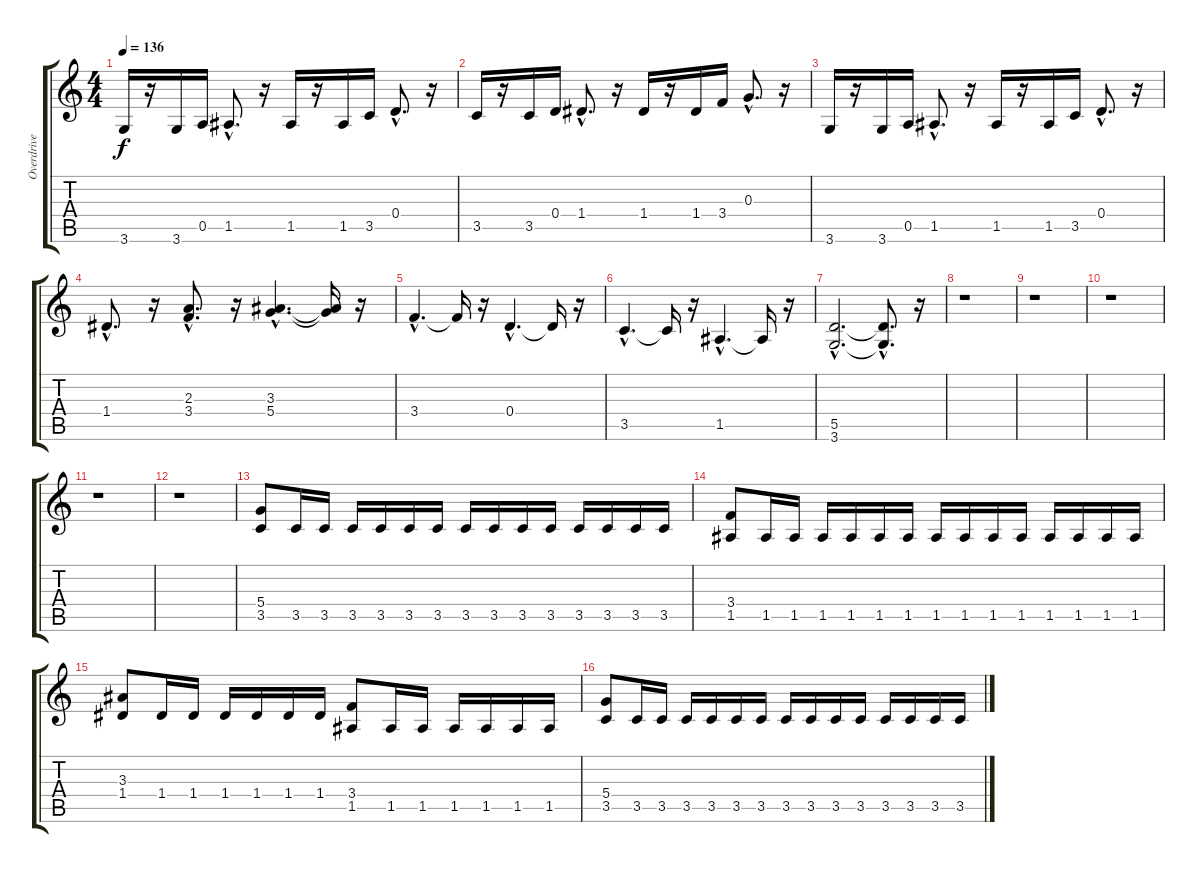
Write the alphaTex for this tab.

\track ("Overdrive guitar -1" "Overdrive ") {instrument distortionguitar}
\staff {score tabs}
\tuning (E4 B3 G3 D3 A2 E2) {hide}
\ts (4 4)
\tempo 136
\clef g2
\ks c
3.6.16{dy f} r.16 3.6.16 0.5.16 1.5{hac}.8{d} r.16 1.5.16 r.16 1.5.16 3.5.16 0.4{hac}.8{d} r.16 |
3.5.16 r.16 3.5.16 0.4.16 1.4{hac}.8{d} r.16 1.4.16 r.16 1.4.16 3.4.16 0.3{hac}.8{d} r.16 |
3.6.16 r.16 3.6.16 0.5.16 1.5{hac}.8{d} r.16 1.5.16 r.16 1.5.16 3.5.16 0.4{hac}.8{d} r.16 |
1.4{hac}.8{d} r.16 (2.3{hac} 3.4{hac}).8{d} r.16 (3.3{hac} 5.4{hac}).4{d} (3.3{t} 5.4{t}).16 r.16 |
3.4{hac}.4{d} 3.4{t}.16 r.16 0.4{hac}.4{d} 0.4{t}.16 r.16 |
3.5{hac}.4{d} 3.5{t}.16 r.16 1.5{hac}.4{d} 1.5{t}.16 r.16 |
(5.5{hac} 3.6{hac}).2{d} (5.5{hac t} 3.6{hac t}).8{d} r.16 |
r.1 |
r.1 |
r.1 |
r.1 |
r.1 |
(5.4 3.5).8 3.5.16 3.5.16 3.5.16 3.5.16 3.5.16 3.5.16 3.5.16 3.5.16 3.5.16 3.5.16 3.5.16 3.5.16 3.5.16 3.5.16 |
(3.4 1.5).8 1.5.16 1.5.16 1.5.16 1.5.16 1.5.16 1.5.16 1.5.16 1.5.16 1.5.16 1.5.16 1.5.16 1.5.16 1.5.16 1.5.16 |
(3.3 1.4).8 1.4.16 1.4.16 1.4.16 1.4.16 1.4.16 1.4.16 (3.4 1.5).8 1.5.16 1.5.16 1.5.16 1.5.16 1.5.16 1.5.16 |
(5.4 3.5).8 3.5.16 3.5.16 3.5.16 3.5.16 3.5.16 3.5.16 3.5.16 3.5.16 3.5.16 3.5.16 3.5.16 3.5.16 3.5.16 3.5.16
